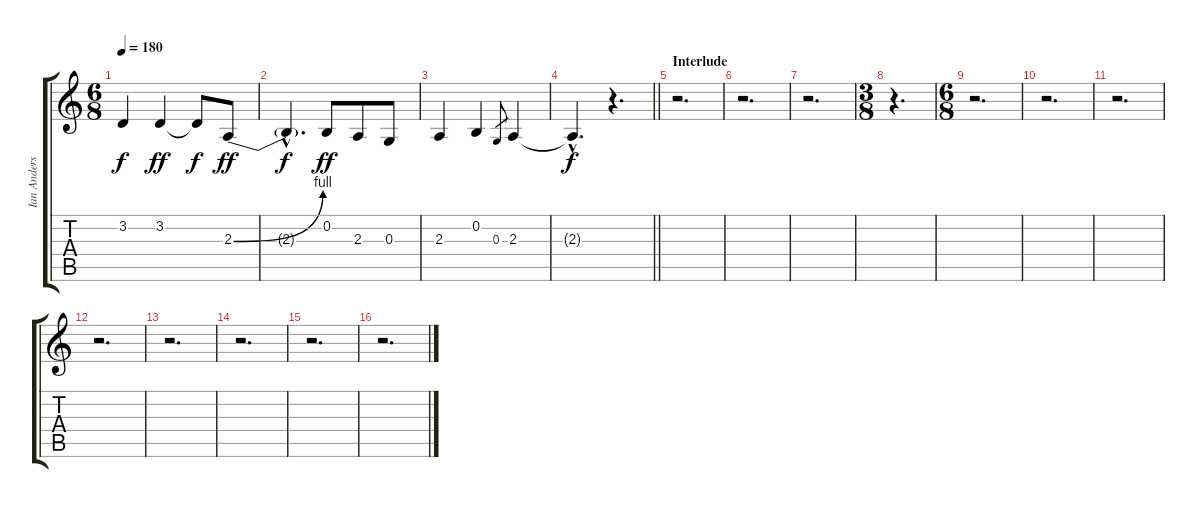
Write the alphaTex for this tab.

\track ("Ian Anderson - vocals" "Ian Anders") {instrument lead6voice}
\staff {score tabs}
\tuning (E4 B3 G3 D3 A2 E2) {hide}
\ts (6 8)
\tempo 180
\clef g2
\ks c
3.2{t}.4{dy f} 3.2.4{dy ff} 3.2{t}.8{dy f} 2.3{be (bend 0 0 60 4)}.8{dy ff} |
2.3{hac t}.4{d dy f} 0.2.8{dy ff} 2.3.8 0.3.8 |
2.3.4 0.2.4 0.3.8{gr} 2.3.4 |
\barLineRight lightlight
2.3{hac t}.4{d dy f} r.4{d} |
\section ("" "Interlude")
r.2{d} |
r.2{d} |
r.2{d} |
\ts (3 8)
r.4{d} |
\ts (6 8)
r.2{d} |
r.2{d} |
r.2{d} |
r.2{d} |
r.2{d} |
r.2{d} |
r.2{d} |
r.2{d}
